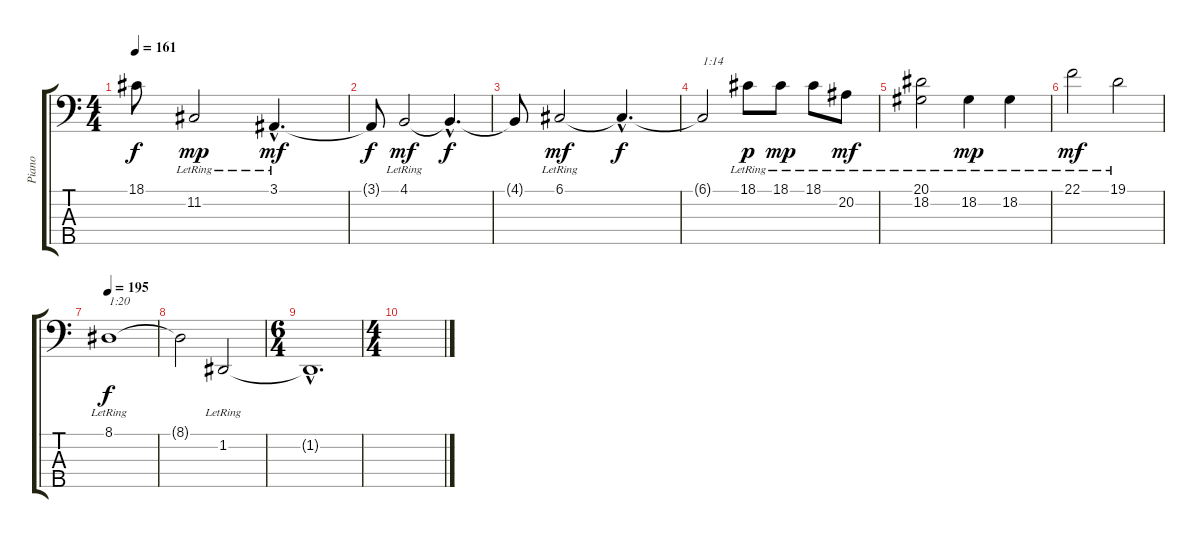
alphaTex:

\track ("Piano" "Piano") {instrument acousticgrandpiano}
\staff {score tabs}
\tuning (G2 D2 A1 E1 B0) {hide}
\ts (4 4)
\tempo 161
\clef f4
\ks c
18.1{t}.8{dy f} 11.2{lr}.2{dy mp} 3.1{hac lr}.4{d dy mf} |
3.1{t}.8{dy f} 4.1{lr}.2{dy mf} 4.1{hac t}.4{d dy f} |
4.1{t}.8 6.1{lr}.2{dy mf} 6.1{hac t}.4{d dy f} |
6.1{t}.2{txt "1:14"} 18.1{lr}.8{dy p} 18.1{lr}.8{dy mp} 18.1{lr}.8 20.2{lr}.8{dy mf} |
(20.1{lr} 18.2{lr}).2 18.2{lr}.4{dy mp} 18.2{lr}.4 |
22.1{lr}.2{dy mf} 19.1{lr}.2 |
\tempo 195
8.1{lr}.1{txt "1:20" dy f} |
8.1{t}.2 1.2{lr}.2 |
\ts (6 4)
1.2{hac t}.1{d} |
\ts (4 4)
